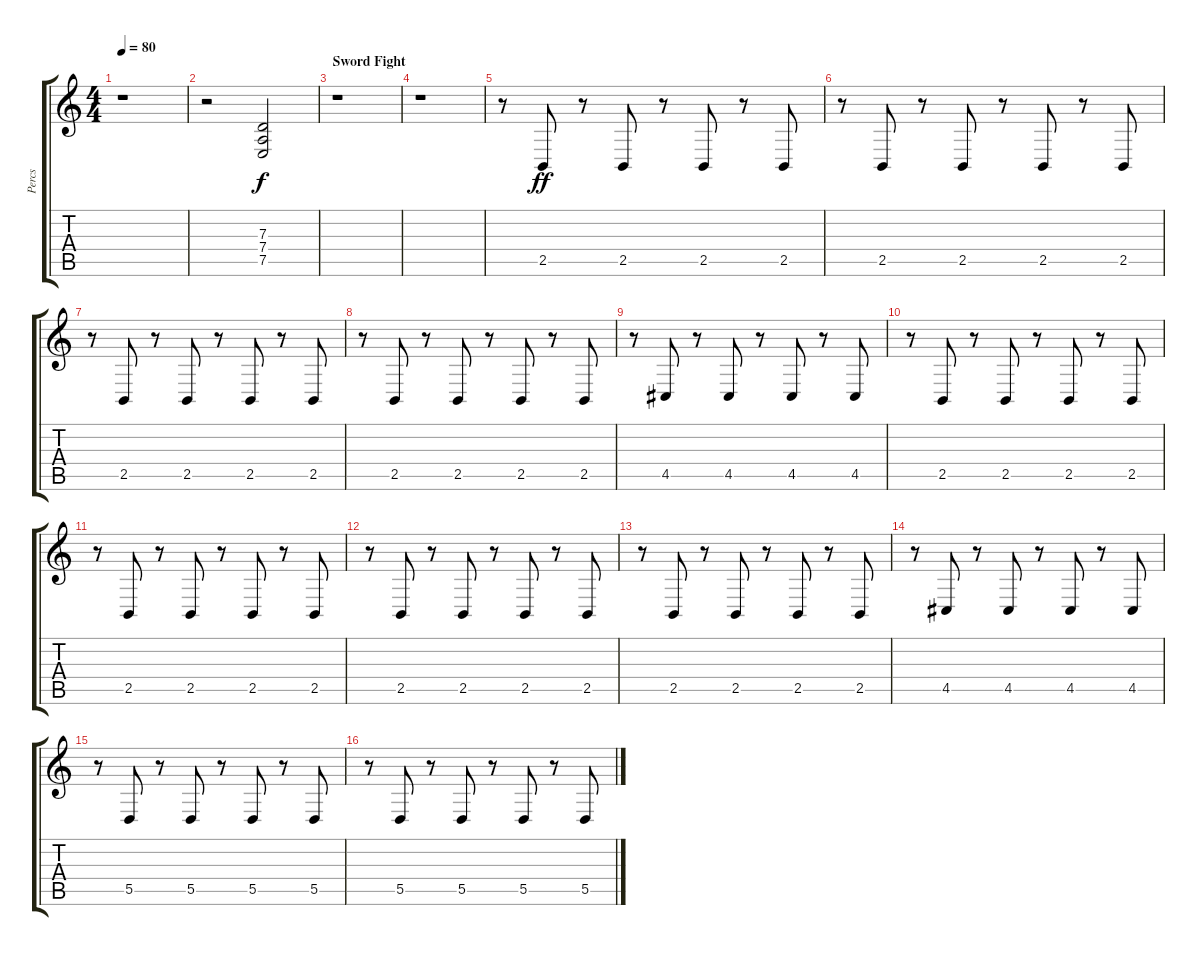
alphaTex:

\track ("Percs" "Percs") {instrument timpani}
\staff {score tabs}
\tuning (E4 B3 G3 D3 A2 E2) {hide}
\ts (4 4)
\tempo 80
\clef g2
\ks c
r.1{dy f} |
r.2{instrument reversecymbal} (7.3 7.4 7.5).2 |
\section ("" "Sword Fight")
r.1 |
r.1 |
r.8{instrument timpani} 2.5.8{dy ff} r.8 2.5.8 r.8 2.5.8 r.8 2.5.8 |
r.8{instrument timpani} 2.5.8 r.8 2.5.8 r.8 2.5.8 r.8 2.5.8 |
r.8{instrument timpani} 2.5.8 r.8 2.5.8 r.8 2.5.8 r.8 2.5.8 |
r.8{instrument timpani} 2.5.8 r.8 2.5.8 r.8 2.5.8 r.8 2.5.8 |
r.8{instrument timpani} 4.5.8 r.8 4.5.8 r.8 4.5.8 r.8 4.5.8 |
r.8{instrument timpani} 2.5.8 r.8 2.5.8 r.8 2.5.8 r.8 2.5.8 |
r.8{instrument timpani} 2.5.8 r.8 2.5.8 r.8 2.5.8 r.8 2.5.8 |
r.8{instrument timpani} 2.5.8 r.8 2.5.8 r.8 2.5.8 r.8 2.5.8 |
r.8{instrument timpani} 2.5.8 r.8 2.5.8 r.8 2.5.8 r.8 2.5.8 |
r.8{instrument timpani} 4.5.8 r.8 4.5.8 r.8 4.5.8 r.8 4.5.8 |
r.8{instrument timpani} 5.5.8 r.8 5.5.8 r.8 5.5.8 r.8 5.5.8 |
r.8{instrument timpani} 5.5.8 r.8 5.5.8 r.8 5.5.8 r.8 5.5.8
